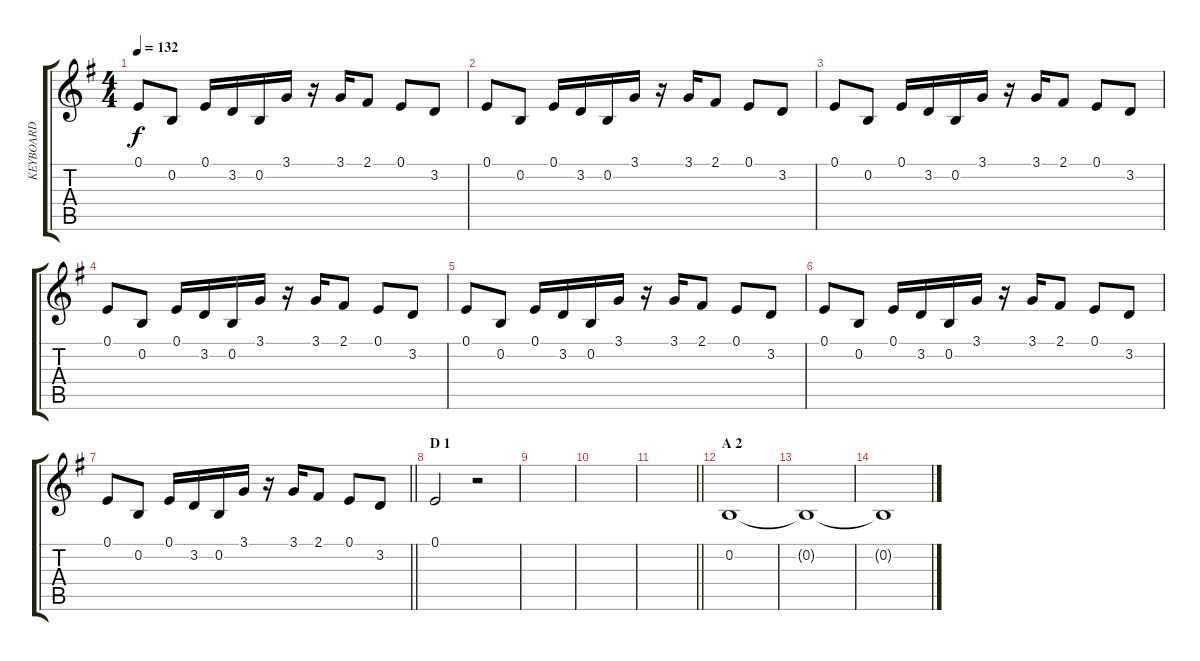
\track ("KEYBOARD" "KEYBOARD") {instrument brasssection}
\staff {score tabs}
\tuning (E4 B3 G3 D3 A2 E2) {hide}
\ts (4 4)
\tempo 132
\clef g2
\ks g
0.1.8{dy f} 0.2.8 0.1.16 3.2.16 0.2.16 3.1.16 r.16 3.1.16 2.1.8 0.1.8 3.2.8 |
0.1.8 0.2.8 0.1.16 3.2.16 0.2.16 3.1.16 r.16 3.1.16 2.1.8 0.1.8 3.2.8 |
0.1.8 0.2.8 0.1.16 3.2.16 0.2.16 3.1.16 r.16 3.1.16 2.1.8 0.1.8 3.2.8 |
0.1.8 0.2.8 0.1.16 3.2.16 0.2.16 3.1.16 r.16 3.1.16 2.1.8 0.1.8 3.2.8 |
0.1.8 0.2.8 0.1.16 3.2.16 0.2.16 3.1.16 r.16 3.1.16 2.1.8 0.1.8 3.2.8 |
0.1.8 0.2.8 0.1.16 3.2.16 0.2.16 3.1.16 r.16 3.1.16 2.1.8 0.1.8 3.2.8 |
\barLineRight lightlight
0.1.8 0.2.8 0.1.16 3.2.16 0.2.16 3.1.16 r.16 3.1.16 2.1.8 0.1.8 3.2.8 |
\section ("" "D 1")
0.1.2 r.2 |
|
|
\barLineRight lightlight
|
\section ("" "A 2")
0.2.1 |
0.2{t}.1 |
0.2{t}.1
